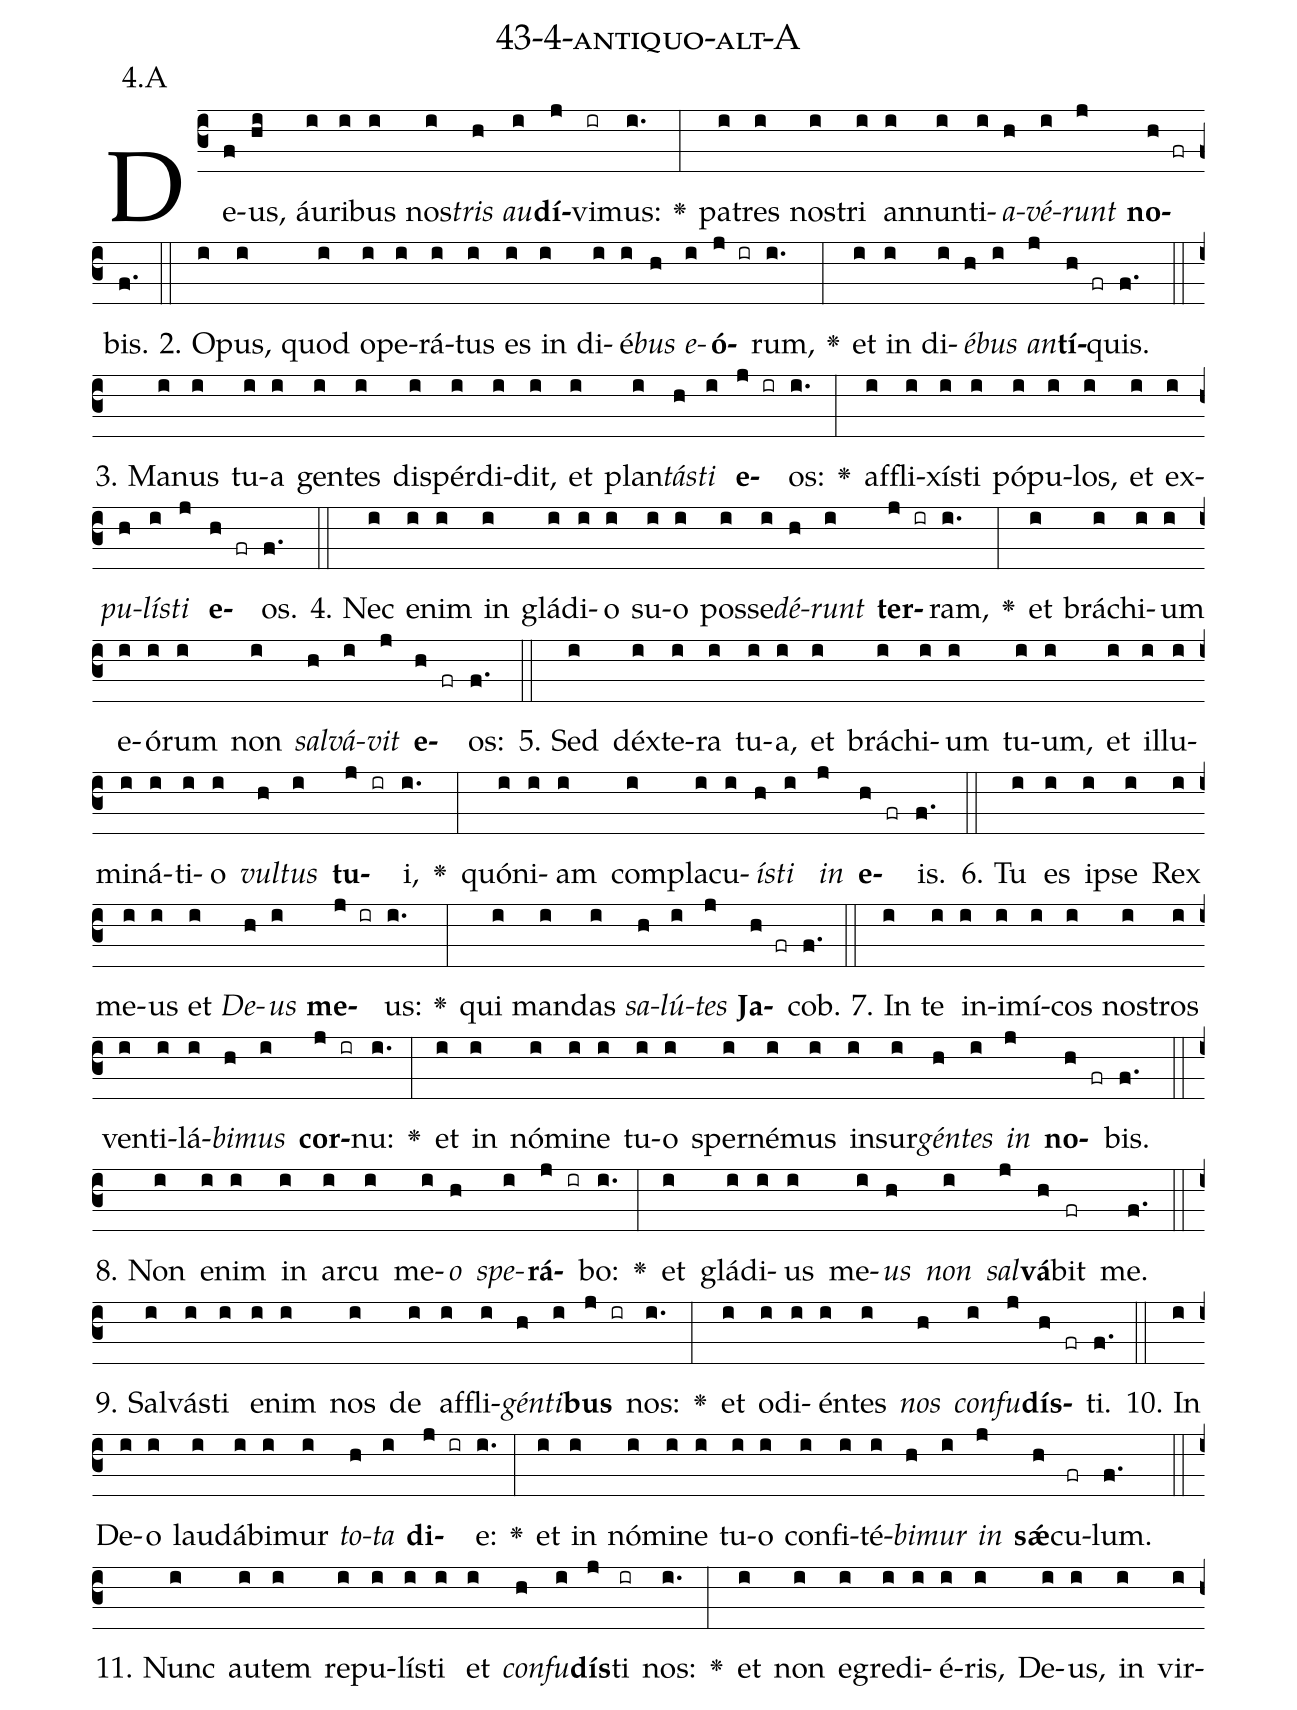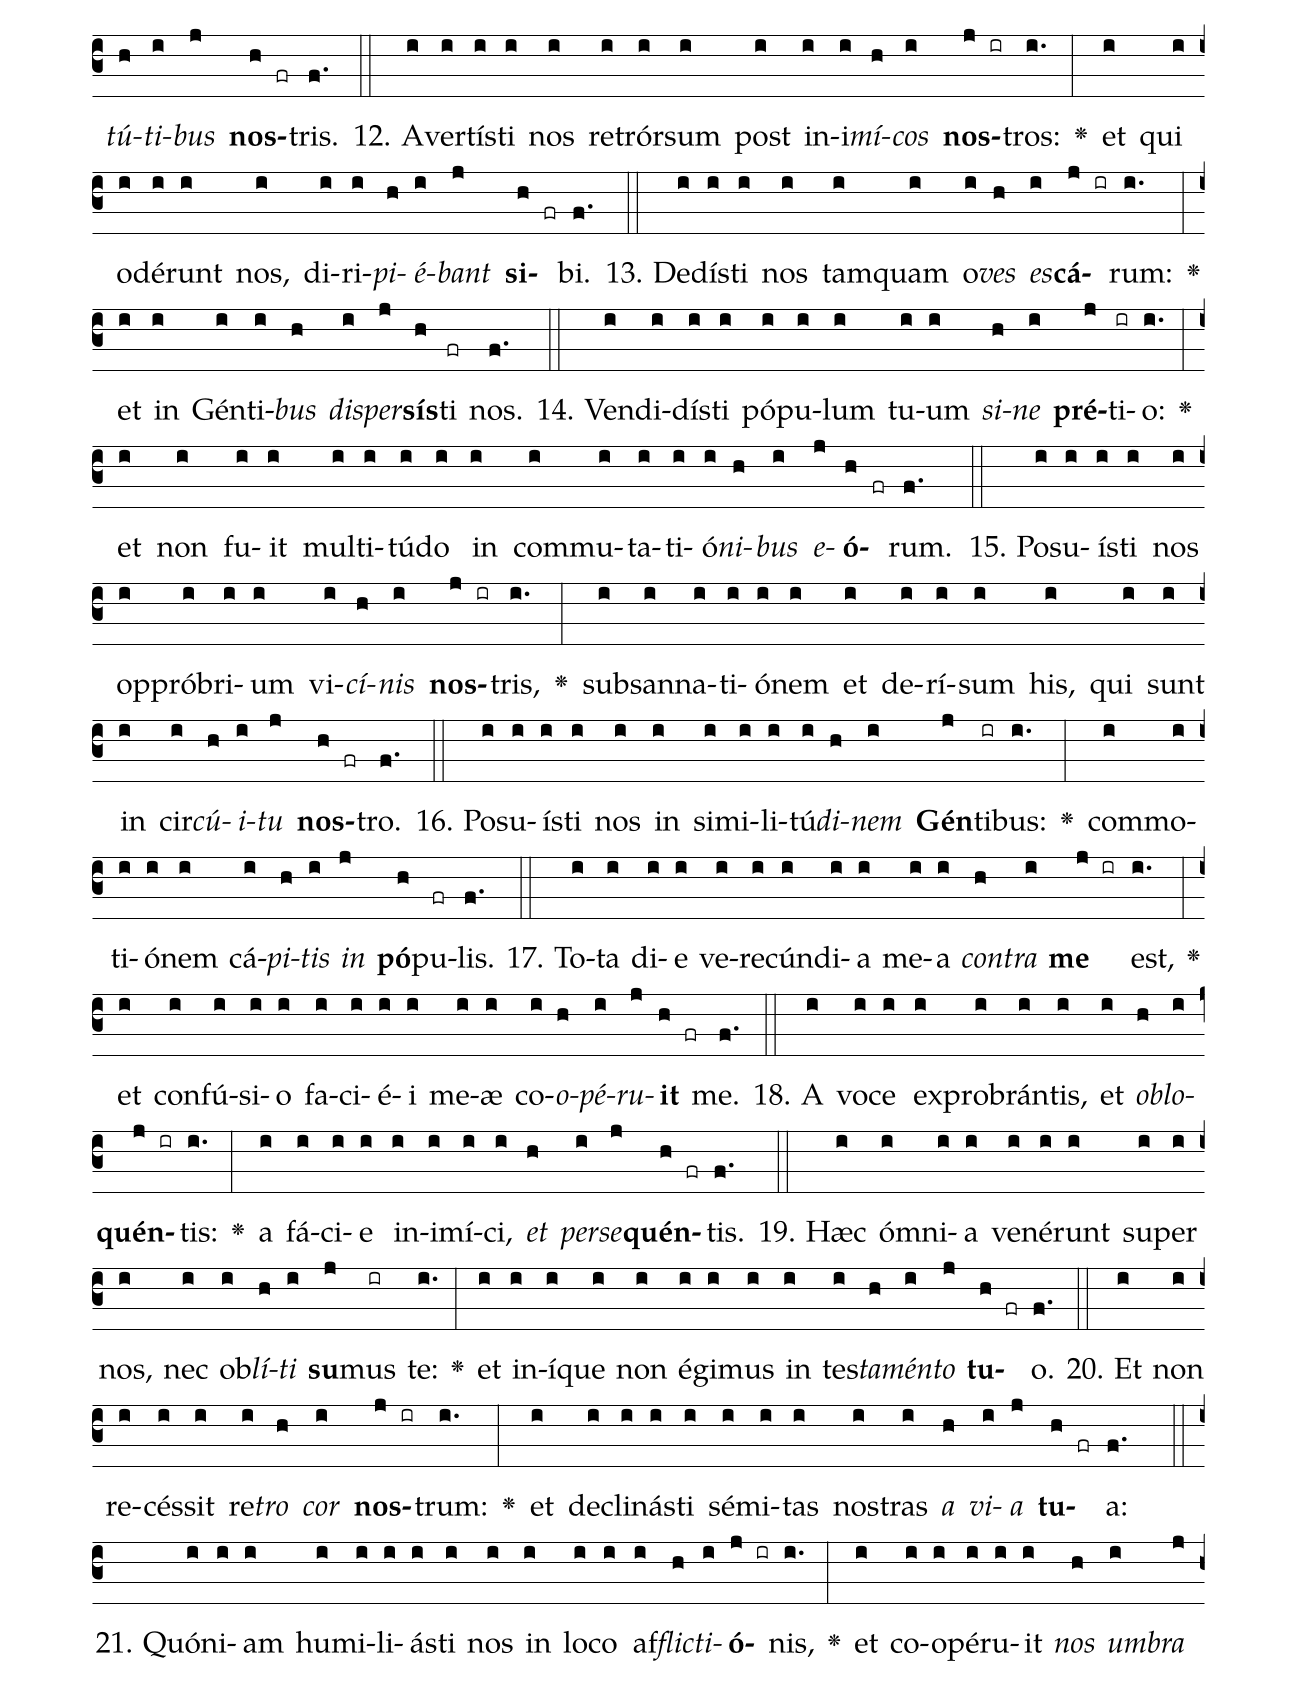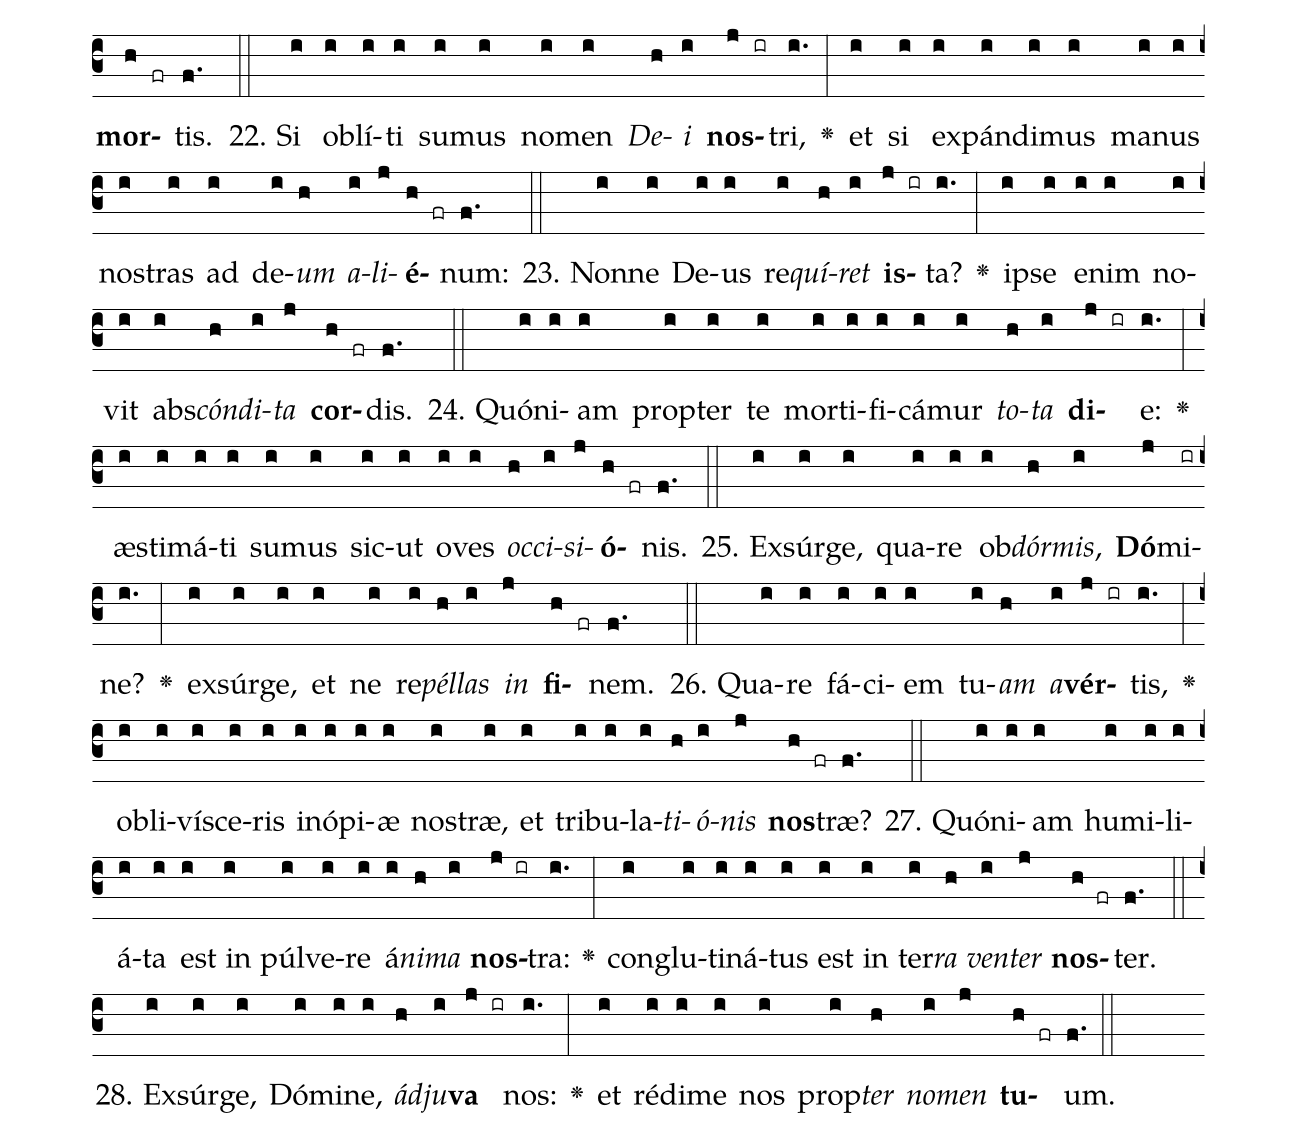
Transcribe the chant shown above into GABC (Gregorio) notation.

name: 43-4-antiquo-alt-A;
annotation: 4.A;
%%
(c3)De(f)us,(hi) áu(i)ri(i)bus(i) nos(i)<i>tris</i>(h) <i>au</i>(i)<b>dí</b>(j)vi(ir)mus:(i.) <v>\greheightstar</v>(:) pa(i)tres(i) nos(i)tri(i) an(i)nun(i)ti(i)<i>a</i>(h)<i>vé</i>(i)<i>runt</i>(j) <b>no</b>(h fr)bis.(f.) (::)
2. O(i)pus,(i) quod(i) o(i)pe(i)rá(i)tus(i) es(i) in(i) di(i)é(i)<i>bus</i>(h) <i>e</i>(i)<b>ó</b>(j ir)rum,(i.) <v>\greheightstar</v>(:) et(i) in(i) di(i)<i>é</i>(h)<i>bus</i>(i) <i>an</i>(j)<b>tí</b>(h fr)quis.(f.) (::)
3. Ma(i)nus(i) tu(i)a(i) gen(i)tes(i) dis(i)pér(i)di(i)dit,(i) et(i) plan(i)<i>tás</i>(h)<i>ti</i>(i) <b>e</b>(j ir)os:(i.) <v>\greheightstar</v>(:) af(i)fli(i)xís(i)ti(i) pó(i)pu(i)los,(i) et(i) ex(i)<i>pu</i>(h)<i>lís</i>(i)<i>ti</i>(j) <b>e</b>(h fr)os.(f.) (::)
4. Nec(i) e(i)nim(i) in(i) glá(i)di(i)o(i) su(i)o(i) pos(i)se(i)<i>dé</i>(h)<i>runt</i>(i) <b>ter</b>(j ir)ram,(i.) <v>\greheightstar</v>(:) et(i) brá(i)chi(i)um(i) e(i)ó(i)rum(i) non(i) <i>sal</i>(h)<i>vá</i>(i)<i>vit</i>(j) <b>e</b>(h fr)os:(f.) (::)
5. Sed(i) déx(i)te(i)ra(i) tu(i)a,(i) et(i) brá(i)chi(i)um(i) tu(i)um,(i) et(i) il(i)lu(i)mi(i)ná(i)ti(i)o(i) <i>vul</i>(h)<i>tus</i>(i) <b>tu</b>(j ir)i,(i.) <v>\greheightstar</v>(:) quón(i)i(i)am(i) com(i)pla(i)cu(i)<i>ís</i>(h)<i>ti</i>(i) <i>in</i>(j) <b>e</b>(h fr)is.(f.) (::)
6. Tu(i) es(i) ip(i)se(i) Rex(i) me(i)us(i) et(i) <i>De</i>(h)<i>us</i>(i) <b>me</b>(j ir)us:(i.) <v>\greheightstar</v>(:) qui(i) man(i)das(i) <i>sa</i>(h)<i>lú</i>(i)<i>tes</i>(j) <b>Ja</b>(h fr)cob.(f.) (::)
7. In(i) te(i) in(i)i(i)mí(i)cos(i) nos(i)tros(i) ven(i)ti(i)lá(i)<i>bi</i>(h)<i>mus</i>(i) <b>cor</b>(j ir)nu:(i.) <v>\greheightstar</v>(:) et(i) in(i) nó(i)mi(i)ne(i) tu(i)o(i) sper(i)né(i)mus(i) in(i)sur(i)<i>gén</i>(h)<i>tes</i>(i) <i>in</i>(j) <b>no</b>(h fr)bis.(f.) (::)
8. Non(i) e(i)nim(i) in(i) ar(i)cu(i) me(i)<i>o</i>(h) <i>spe</i>(i)<b>rá</b>(j ir)bo:(i.) <v>\greheightstar</v>(:) et(i) glá(i)di(i)us(i) me(i)<i>us</i>(h) <i>non</i>(i) <i>sal</i>(j)<b>vá</b>(h)bit(fr) me.(f.) (::)
9. Sal(i)vás(i)ti(i) e(i)nim(i) nos(i) de(i) af(i)fli(i)<i>gén</i>(h)<i>ti</i>(i)<b>bus</b>(j ir) nos:(i.) <v>\greheightstar</v>(:) et(i) o(i)di(i)én(i)tes(i) <i>nos</i>(h) <i>con</i>(i)<i>fu</i>(j)<b>dís</b>(h fr)ti.(f.) (::)
10. In(i) De(i)o(i) lau(i)dá(i)bi(i)mur(i) <i>to</i>(h)<i>ta</i>(i) <b>di</b>(j ir)e:(i.) <v>\greheightstar</v>(:) et(i) in(i) nó(i)mi(i)ne(i) tu(i)o(i) con(i)fi(i)té(i)<i>bi</i>(h)<i>mur</i>(i) <i>in</i>(j) <b>sǽ</b>(h)cu(fr)lum.(f.) (::)
11. Nunc(i) au(i)tem(i) re(i)pu(i)lís(i)ti(i) et(i) <i>con</i>(h)<i>fu</i>(i)<b>dís</b>(j)ti(ir) nos:(i.) <v>\greheightstar</v>(:) et(i) non(i) e(i)gre(i)di(i)é(i)ris,(i) De(i)us,(i) in(i) vir(i)<i>tú</i>(h)<i>ti</i>(i)<i>bus</i>(j) <b>nos</b>(h fr)tris.(f.) (::)
12. A(i)ver(i)tís(i)ti(i) nos(i) re(i)trór(i)sum(i) post(i) in(i)i(i)<i>mí</i>(h)<i>cos</i>(i) <b>nos</b>(j ir)tros:(i.) <v>\greheightstar</v>(:) et(i) qui(i) o(i)dé(i)runt(i) nos,(i) di(i)ri(i)<i>pi</i>(h)<i>é</i>(i)<i>bant</i>(j) <b>si</b>(h fr)bi.(f.) (::)
13. De(i)dís(i)ti(i) nos(i) tam(i)quam(i) o(i)<i>ves</i>(h) <i>es</i>(i)<b>cá</b>(j ir)rum:(i.) <v>\greheightstar</v>(:) et(i) in(i) Gén(i)ti(i)<i>bus</i>(h) <i>di</i>(i)<i>sper</i>(j)<b>sís</b>(h)ti(fr) nos.(f.) (::)
14. Ven(i)di(i)dís(i)ti(i) pó(i)pu(i)lum(i) tu(i)um(i) <i>si</i>(h)<i>ne</i>(i) <b>pré</b>(j)ti(ir)o:(i.) <v>\greheightstar</v>(:) et(i) non(i) fu(i)it(i) mul(i)ti(i)tú(i)do(i) in(i) com(i)mu(i)ta(i)ti(i)ó(i)<i>ni</i>(h)<i>bus</i>(i) <i>e</i>(j)<b>ó</b>(h fr)rum.(f.) (::)
15. Po(i)su(i)ís(i)ti(i) nos(i) op(i)pró(i)bri(i)um(i) vi(i)<i>cí</i>(h)<i>nis</i>(i) <b>nos</b>(j ir)tris,(i.) <v>\greheightstar</v>(:) sub(i)san(i)na(i)ti(i)ó(i)nem(i) et(i) de(i)rí(i)sum(i) his,(i) qui(i) sunt(i) in(i) cir(i)<i>cú</i>(h)<i>i</i>(i)<i>tu</i>(j) <b>nos</b>(h fr)tro.(f.) (::)
16. Po(i)su(i)ís(i)ti(i) nos(i) in(i) si(i)mi(i)li(i)tú(i)<i>di</i>(h)<i>nem</i>(i) <b>Gén</b>(j)ti(ir)bus:(i.) <v>\greheightstar</v>(:) com(i)mo(i)ti(i)ó(i)nem(i) cá(i)<i>pi</i>(h)<i>tis</i>(i) <i>in</i>(j) <b>pó</b>(h)pu(fr)lis.(f.) (::)
17. To(i)ta(i) di(i)e(i) ve(i)re(i)cún(i)di(i)a(i) me(i)a(i) <i>con</i>(h)<i>tra</i>(i) <b>me</b>(j ir) est,(i.) <v>\greheightstar</v>(:) et(i) con(i)fú(i)si(i)o(i) fa(i)ci(i)é(i)i(i) me(i)æ(i) co(i)<i>o</i>(h)<i>pé</i>(i)<i>ru</i>(j)<b>it</b>(h fr) me.(f.) (::)
18. A(i) vo(i)ce(i) ex(i)pro(i)brán(i)tis,(i) et(i) <i>ob</i>(h)<i>lo</i>(i)<b>quén</b>(j ir)tis:(i.) <v>\greheightstar</v>(:) a(i) fá(i)ci(i)e(i) in(i)i(i)mí(i)ci,(i) <i>et</i>(h) <i>per</i>(i)<i>se</i>(j)<b>quén</b>(h fr)tis.(f.) (::)
19. Hæc(i) óm(i)ni(i)a(i) ve(i)né(i)runt(i) su(i)per(i) nos,(i) nec(i) ob(i)<i>lí</i>(h)<i>ti</i>(i) <b>su</b>(j)mus(ir) te:(i.) <v>\greheightstar</v>(:) et(i) in(i)í(i)que(i) non(i) é(i)gi(i)mus(i) in(i) tes(i)<i>ta</i>(h)<i>mén</i>(i)<i>to</i>(j) <b>tu</b>(h fr)o.(f.) (::)
20. Et(i) non(i) re(i)cés(i)sit(i) re(i)<i>tro</i>(h) <i>cor</i>(i) <b>nos</b>(j ir)trum:(i.) <v>\greheightstar</v>(:) et(i) de(i)cli(i)nás(i)ti(i) sé(i)mi(i)tas(i) nos(i)tras(i) <i>a</i>(h) <i>vi</i>(i)<i>a</i>(j) <b>tu</b>(h fr)a:(f.) (::)
21. Quón(i)i(i)am(i) hu(i)mi(i)li(i)ás(i)ti(i) nos(i) in(i) lo(i)co(i) af(i)<i>flic</i>(h)<i>ti</i>(i)<b>ó</b>(j ir)nis,(i.) <v>\greheightstar</v>(:) et(i) co(i)o(i)pé(i)ru(i)it(i) <i>nos</i>(h) <i>um</i>(i)<i>bra</i>(j) <b>mor</b>(h fr)tis.(f.) (::)
22. Si(i) ob(i)lí(i)ti(i) su(i)mus(i) no(i)men(i) <i>De</i>(h)<i>i</i>(i) <b>nos</b>(j ir)tri,(i.) <v>\greheightstar</v>(:) et(i) si(i) ex(i)pán(i)di(i)mus(i) ma(i)nus(i) nos(i)tras(i) ad(i) de(i)<i>um</i>(h) <i>a</i>(i)<i>li</i>(j)<b>é</b>(h fr)num:(f.) (::)
23. Non(i)ne(i) De(i)us(i) re(i)<i>quí</i>(h)<i>ret</i>(i) <b>is</b>(j ir)ta?(i.) <v>\greheightstar</v>(:) ip(i)se(i) e(i)nim(i) no(i)vit(i) abs(i)<i>cón</i>(h)<i>di</i>(i)<i>ta</i>(j) <b>cor</b>(h fr)dis.(f.) (::)
24. Quón(i)i(i)am(i) prop(i)ter(i) te(i) mor(i)ti(i)fi(i)cá(i)mur(i) <i>to</i>(h)<i>ta</i>(i) <b>di</b>(j ir)e:(i.) <v>\greheightstar</v>(:) æs(i)ti(i)má(i)ti(i) su(i)mus(i) sic(i)ut(i) o(i)ves(i) <i>oc</i>(h)<i>ci</i>(i)<i>si</i>(j)<b>ó</b>(h fr)nis.(f.) (::)
25. Ex(i)súr(i)ge,(i) qua(i)re(i) ob(i)<i>dór</i>(h)<i>mis</i>,(i) <b>Dó</b>(j)mi(ir)ne?(i.) <v>\greheightstar</v>(:) ex(i)súr(i)ge,(i) et(i) ne(i) re(i)<i>pél</i>(h)<i>las</i>(i) <i>in</i>(j) <b>fi</b>(h fr)nem.(f.) (::)
26. Qua(i)re(i) fá(i)ci(i)em(i) tu(i)<i>am</i>(h) <i>a</i>(i)<b>vér</b>(j ir)tis,(i.) <v>\greheightstar</v>(:) ob(i)li(i)ví(i)sce(i)ris(i) in(i)ó(i)pi(i)æ(i) nos(i)træ,(i) et(i) tri(i)bu(i)la(i)<i>ti</i>(h)<i>ó</i>(i)<i>nis</i>(j) <b>nos</b>(h fr)træ?(f.) (::)
27. Quón(i)i(i)am(i) hu(i)mi(i)li(i)á(i)ta(i) est(i) in(i) púl(i)ve(i)re(i) á(i)<i>ni</i>(h)<i>ma</i>(i) <b>nos</b>(j ir)tra:(i.) <v>\greheightstar</v>(:) con(i)glu(i)ti(i)ná(i)tus(i) est(i) in(i) ter(i)<i>ra</i>(h) <i>ven</i>(i)<i>ter</i>(j) <b>nos</b>(h fr)ter.(f.) (::)
28. Ex(i)súr(i)ge,(i) Dó(i)mi(i)ne,(i) <i>ád</i>(h)<i>ju</i>(i)<b>va</b>(j ir) nos:(i.) <v>\greheightstar</v>(:) et(i) réd(i)i(i)me(i) nos(i) prop(i)<i>ter</i>(h) <i>no</i>(i)<i>men</i>(j) <b>tu</b>(h fr)um.(f.) (::)
